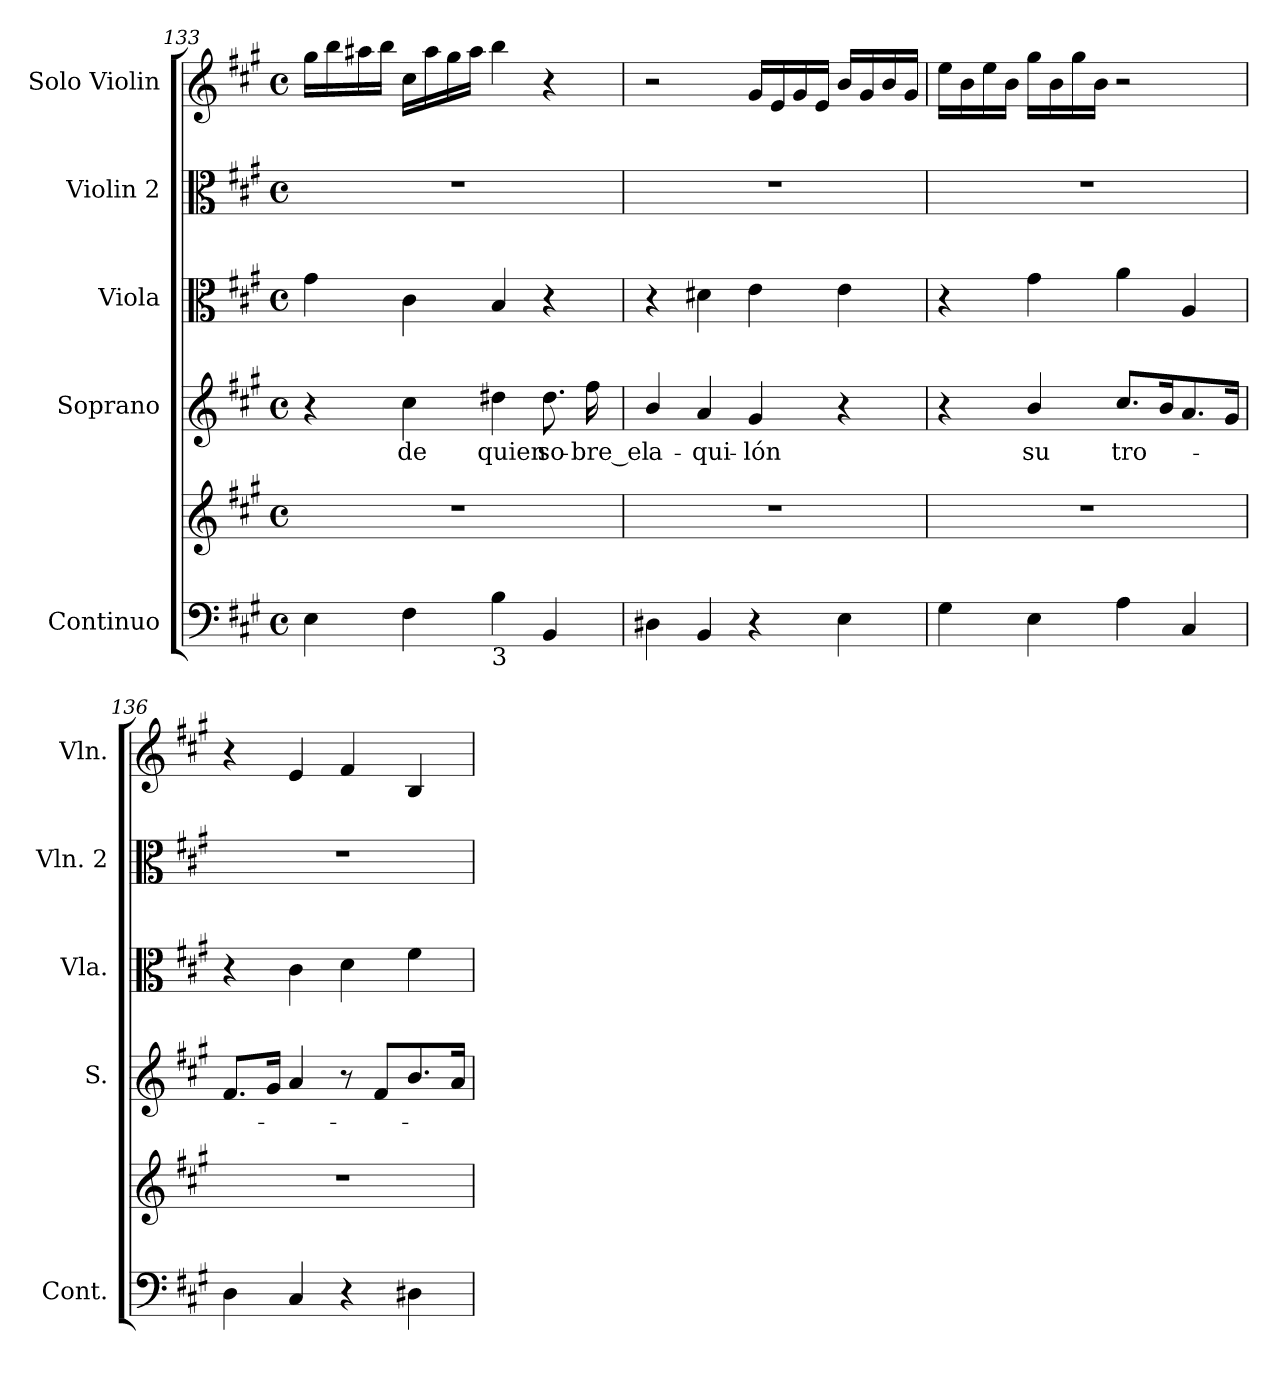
**kern	**kern	**kern	**text	**kern	**kern	**kern
*part5	*part5	*part4	*part4	*part3	*part2	*part1
*staff6	*staff5	*staff4	*staff4	*staff3	*staff2	*staff1
*I"Continuo	*	*I"Soprano	*	*I"Viola	*I"Violin 2	*I"Solo Violin
*I'Cont.	*	*I'S.	*	*I'Vla.	*I'Vln. 2	*I'Vln.
!!LO:PB:g=z
*clefF4	*clefG2	*clefG2	*	*clefC3	*clefC3	*clefG2
*k[f#c#g#]	*k[f#c#g#]	*k[f#c#g#]	*	*k[f#c#g#]	*k[f#c#g#]	*k[f#c#g#]
*A:	*A:	*A:	*	*A:	*A:	*A:
*M4/4	*M4/4	*M4/4	*	*M4/4	*M4/4	*M4/4
*met(c)	*met(c)	*met(c)	*	*met(c)	*met(c)	*met(c)
=133	=133	=133	=133	=133	=133	=133
4Ei\	1r	4r	.	4g#i\	1r	16gg#i\LL
.	.	.	.	.	.	16bbi\
.	.	.	.	.	.	16aa#Xi\
.	.	.	.	.	.	16bbi\JJ
!	!	!	!LO:LY:b:color=#000000	!	!	!
4F#i\	.	4cc#i\	de	4c#i\	.	16cc#i\LL
.	.	.	.	.	.	16aa#i\
.	.	.	.	.	.	16gg#i\
.	.	.	.	.	.	16aa#i\JJ
!LO:TX:b:t=3	!	!	!	!	!	!
!	!	!	!LO:LY:b:color=#000000	!	!	!
4Bi\	.	4dd#Xi\	quien	4Bi/	.	4bbi\
!	!	!	!LO:LY:b:color=#000000	!	!	!
4BBi/	.	8.dd#i\	so-	4r	.	4r
!	!	!	!LO:LY:b:color=#000000	!	!	!
.	.	16ff#i\	-bre_el	.	.	.
=134	=134	=134	=134	=134	=134	=134
!	!	!	!LO:LY:b:color=#000000	!	!	!
4D#Xi\	1r	4bi/	a-	4r	1r	2r
!	!	!	!LO:LY:b:color=#000000	!	!	!
4BBi/	.	4ai/	-qui-	4d#Xi\	.	.
!	!	!	!LO:LY:b:color=#000000	!	!	!
4r	.	4g#i/	-lón	4ei\	.	16g#i/LL
.	.	.	.	.	.	16ei/
.	.	.	.	.	.	16g#i/
.	.	.	.	.	.	16ei/JJ
4Ei\	.	4r	.	4ei\	.	16bi/LL
.	.	.	.	.	.	16g#i/
.	.	.	.	.	.	16bi/
.	.	.	.	.	.	16g#i/JJ
=135	=135	=135	=135	=135	=135	=135
4G#i\	1r	4r	.	4r	1r	16eei\LL
.	.	.	.	.	.	16bi\
.	.	.	.	.	.	16eei\
.	.	.	.	.	.	16bi\JJ
!	!	!	!LO:LY:b:color=#000000	!	!	!
4Ei\	.	4bi/	su	4g#i\	.	16gg#i\LL
.	.	.	.	.	.	16bi\
.	.	.	.	.	.	16gg#i\
.	.	.	.	.	.	16bi\JJ
!	!	!	!LO:LY:b:color=#000000	!	!	!
4Ai\	.	8.cc#i/L	tro-	4ai\	.	2r
.	.	16bi/k	.	.	.	.
4C#i/	.	8.ai/	.	4Ai/	.	.
.	.	16g#i/Jk	.	.	.	.
=136	=136	=136	=136	=136	=136	=136
4Di\	1r	8.f#i/L	.	4r	1r	4r
.	.	16g#i/Jk	.	.	.	.
4C#i/	.	4ai/	.	4c#i\	.	4ei/
4r	.	8r	.	4di\	.	4f#i/
.	.	8f#i/L	.	.	.	.
4D#Xi\	.	8.bi/	.	4f#i\	.	4Bi/
.	.	16ai/Jk	.	.	.	.
=	=	=	=	=	=	=
*-	*-	*-	*-	*-	*-	*-
